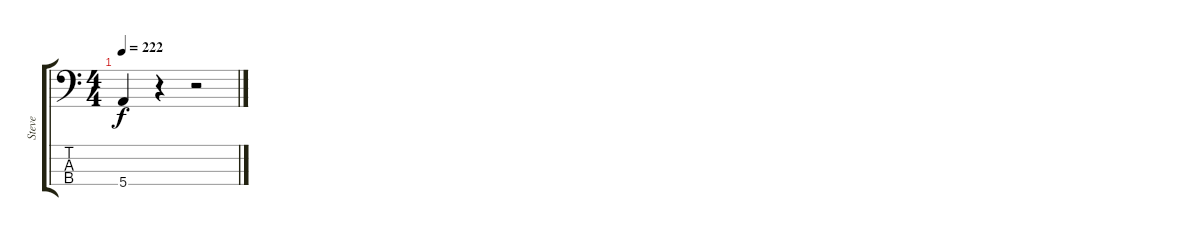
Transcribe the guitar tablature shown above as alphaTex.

\track ("Steve" "Steve") {instrument electricbassfinger}
\staff {score tabs}
\tuning (G2 D2 A1 E1) {hide}
\ts (4 4)
\tempo 222
\clef f4
\ks c
5.4.4{dy f} r.4 r.2
